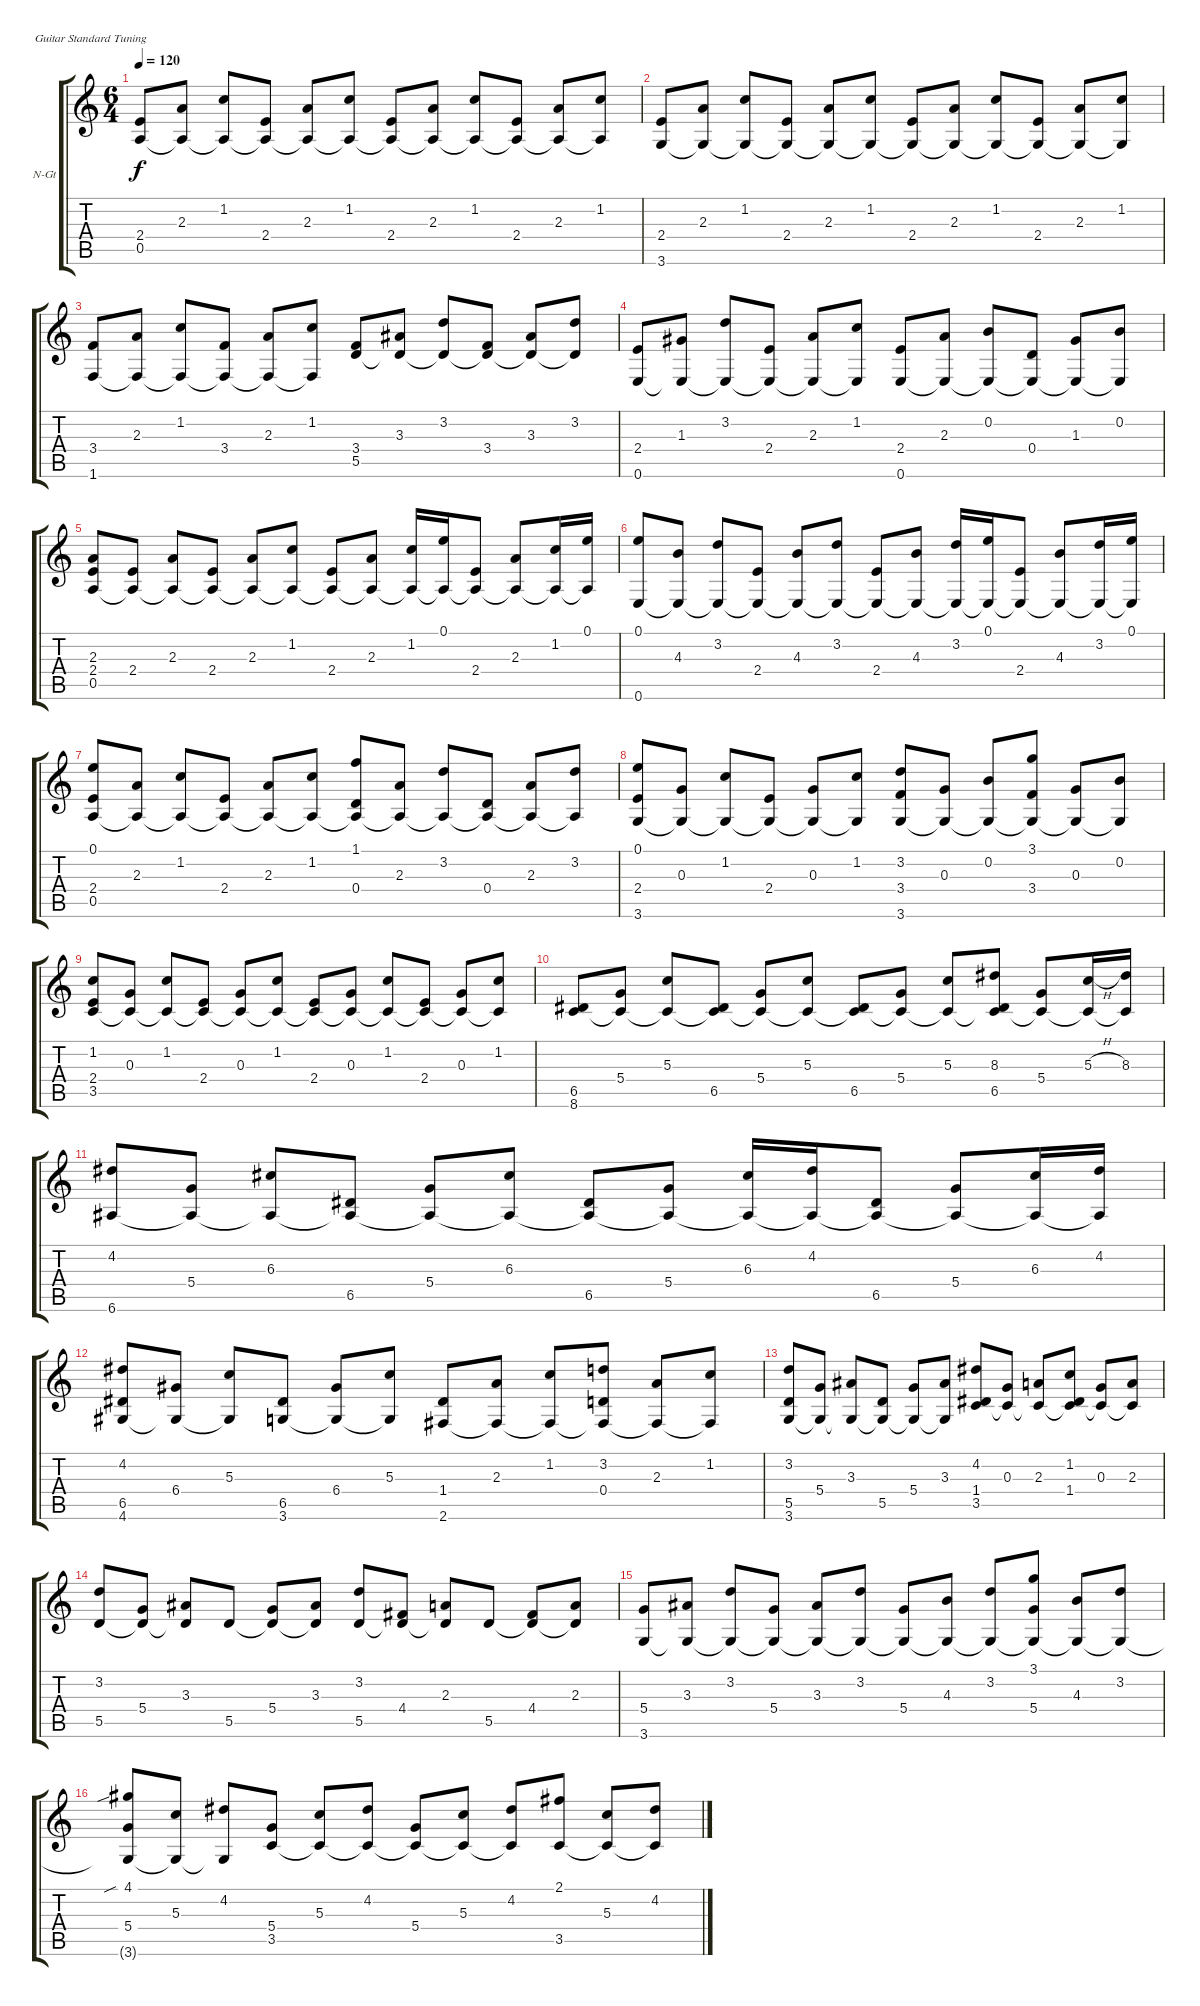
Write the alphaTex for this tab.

\defaultSystemsLayout 4
\bracketExtendMode groupsimilarinstruments
\firstSystemTrackNameOrientation horizontal
\otherSystemsTrackNameOrientation horizontal
\track ("Nylon Guitar" "N-Gt") {instrument acousticguitarnylon}
\staff {score tabs}
\tuning (E4 B3 G3 D3 A2 E2)
\ts (6 4)
\tempo 120
\clef g2
\ks c
(0.5 2.4).8{dy f instrument acousticguitarnylon} (2.3 0.5{t}).8 (1.2 0.5{t}).8 (2.4 0.5{t}).8 (2.3 0.5{t}).8 (1.2 0.5{t}).8 (2.4 0.5{t}).8 (2.3 0.5{t}).8 (1.2 0.5{t}).8 (2.4 0.5{t}).8 (2.3 0.5{t}).8 (1.2 0.5{t}).8 |
(2.4 3.6).8 (2.3 3.6{t}).8 (1.2 3.6{t}).8 (2.4 3.6{t}).8 (2.3 3.6{t}).8 (1.2 3.6{t}).8 (2.4 3.6{t}).8 (2.3 3.6{t}).8 (1.2 3.6{t}).8 (2.4 3.6{t}).8 (2.3 3.6{t}).8 (1.2 3.6{t}).8 |
(1.6 3.4).8 (2.3 1.6{t}).8 (1.2 1.6{t}).8 (3.4 1.6{t}).8 (2.3 1.6{t}).8 (1.2 1.6{t}).8 (5.5 3.4).8 (3.3 5.5{t}).8 (3.2 5.5{t}).8 (3.4 5.5{t}).8 (3.3 5.5{t}).8 (3.2 5.5{t}).8 |
(0.6 2.4).8 (1.3 0.6{t}).8 (3.2 0.6{t}).8 (2.4 0.6{t}).8 (2.3 0.6{t}).8 (1.2 0.6{t}).8 (2.4 0.6).8 (2.3 0.6{t}).8 (0.2 0.6{t}).8 (0.4 0.6{t}).8 (1.3 0.6{t}).8 (0.2 0.6{t}).8 |
(0.5 2.4 2.3).8 (2.4 0.5{t}).8 (2.3 0.5{t}).8 (2.4 0.5{t}).8 (2.3 0.5{t}).8 (1.2 0.5{t}).8 (2.4 0.5{t}).8 (2.3 0.5{t}).8 (1.2 0.5{t}).16 (0.1 0.5{t}).16 (2.4 0.5{t}).8 (2.3 0.5{t}).8 (1.2 0.5{t}).16 (0.1 0.5{t}).16 |
(0.6 0.1).8 (4.3 0.6{t}).8 (3.2 0.6{t}).8 (2.4 0.6{t}).8 (4.3 0.6{t}).8 (3.2 0.6{t}).8 (2.4 0.6{t}).8 (4.3 0.6{t}).8 (3.2 0.6{t}).16 (0.1 0.6{t}).16 (2.4 0.6{t}).8 (4.3 0.6{t}).8 (3.2 0.6{t}).16 (0.1 0.6{t}).16 |
(0.5 2.4 0.1).8 (2.3 0.5{t}).8 (1.2 0.5{t}).8 (2.4 0.5{t}).8 (2.3 0.5{t}).8 (1.2 0.5{t}).8 (1.1 0.4 0.5{t}).8 (2.3 0.5{t}).8 (3.2 0.5{t}).8 (0.4 0.5{t}).8 (2.3 0.5{t}).8 (3.2 0.5{t}).8 |
(3.6 2.4 0.1).8 (0.3 3.6{t}).8 (1.2 3.6{t}).8 (2.4 3.6{t}).8 (0.3 3.6{t}).8 (1.2 3.6{t}).8 (3.4 3.2 3.6).8 (0.3 3.6{t}).8 (0.2 3.6{t}).8 (3.1 3.4 3.6{t}).8 (0.3 3.6{t}).8 (0.2 3.6{t}).8 |
(1.2 2.4 3.5).8 (0.3 3.5{t}).8 (1.2 3.5{t}).8 (2.4 3.5{t}).8 (0.3 3.5{t}).8 (1.2 3.5{t}).8 (2.4 3.5{t}).8 (0.3 3.5{t}).8 (1.2 3.5{t}).8 (2.4 3.5{t}).8 (0.3 3.5{t}).8 (1.2 3.5{t}).8 |
(6.5 8.6).8 (5.4 8.6{t}).8 (5.3 8.6{t}).8 (6.5 8.6{t}).8 (5.4 8.6{t}).8 (5.3 8.6{t}).8 (6.5 8.6{t}).8 (5.4 8.6{t}).8 (5.3 8.6{t}).8 (6.5 8.3 8.6{t}).8 (5.4 8.6{t}).8 (5.3{h} 8.6{t}).16 (8.3 8.6{t}).16 |
(6.6 4.2).8 (5.4 6.6{t}).8 (6.3 6.6{t}).8 (6.5 6.6{t}).8 (5.4 6.6{t}).8 (6.3 6.6{t}).8 (6.5 6.6{t}).8 (5.4 6.6{t}).8 (6.3 6.6{t}).16 (4.2 6.6{t}).16 (6.5 6.6{t}).8 (5.4 6.6{t}).8 (6.3 6.6{t}).16 (4.2 6.6{t}).16 |
(4.6 6.5 4.2).8 (6.4 4.6{t}).8 (5.3 4.6{t}).8 (3.6 6.5).8 (6.4 3.6{t}).8 (5.3 3.6{t}).8 (2.6 1.4).8 (2.3 2.6{t}).8 (1.2 2.6{t}).8 (3.2 0.4 2.6{t}).8 (2.3 2.6{t}).8 (1.2 2.6{t}).8 |
(3.6 5.5 3.2).8 (5.4 3.6{t}).8 (3.3 3.6{t}).8 (5.5 3.6{t}).8 (5.4 3.6{t}).8 (3.3 3.6{t}).8 (4.2 1.4 3.5).8 (0.3 3.5{t}).8 (2.3 3.5{t}).8 (1.2 1.4 3.5{t}).8 (0.3 3.5{t}).8 (2.3 3.5{t}).8 |
(3.2 5.5).8 (5.4 5.5{t}).8 (3.3 5.5{t}).8 5.5.8 (5.4 5.5{t}).8 (3.3 5.5{t}).8 (3.2 5.5).8 (4.4 5.5{t}).8 (2.3 5.5{t}).8 5.5.8 (4.4 5.5{t}).8 (2.3 5.5{t}).8 |
(3.6 5.4).8 (3.3 3.6{t}).8 (3.2 3.6{t}).8 (5.4 3.6{t}).8 (3.3 3.6{t}).8 (3.2 3.6{t}).8 (5.4 3.6{t}).8 (4.3 3.6{t}).8 (3.2 3.6{t}).8 (3.1 5.4 3.6{t}).8 (4.3 3.6{t}).8 (3.2 3.6{t}).8 |
(4.1{sib} 5.4 3.6{t}).8 (5.3 3.6{t}).8 (4.2 3.6{t}).8 (3.5 5.4).8 (5.3 3.5{t}).8 (4.2 3.5{t}).8 (5.4 3.5{t}).8 (5.3 3.5{t}).8 (4.2 3.5{t}).8 (2.1 3.5).8 (5.3 3.5{t}).8 (4.2 3.5{t}).8
